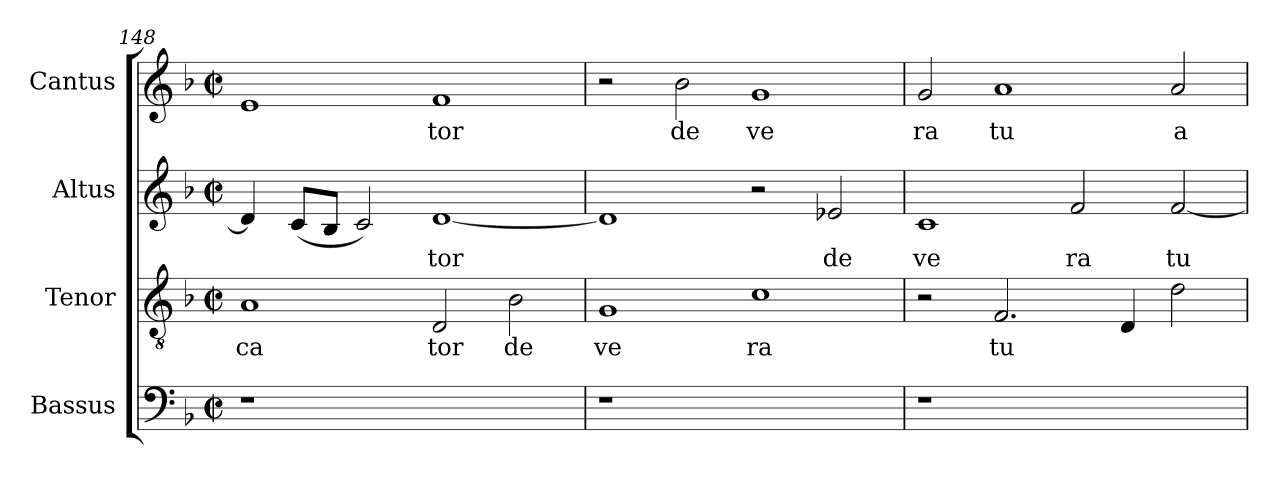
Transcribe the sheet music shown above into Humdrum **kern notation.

**kern	**kern	**text	**kern	**text	**kern	**text
*part4	*part3	*part3	*part2	*part2	*part1	*part1
*staff4	*staff3	*staff3	*staff2	*staff2	*staff1	*staff1
*I"Bassus	*I"Tenor	*	*I"Altus	*	*I"Cantus	*
*I'Bassus	*I'Tenor	*	*I'Altus	*	*I'Cantus	*
!!LO:LB:g=z
*clefF4	*clefGv2	*	*clefG2	*	*clefG2	*
*k[b-]	*k[b-]	*	*k[b-]	*	*k[b-]	*
*F:	*F:	*	*F:	*	*F:	*
*M2/2	*M2/2	*	*M2/2	*	*M2/2	*
*met(c|)	*met(c|)	*	*met(c|)	*	*met(c|)	*
=148	=148	=148	=148	=148	=148	=148
!	!	!LO:LY:b:cj	!	!LO:LY:b:cj	!	!LO:LY:b:cj
1r	1A	-ca	4d/]	.	1e	.
!	!	!	!	!LO:LY:b:cj	!	!
.	.	.	(<8c/L	.	.	.
!	!	!	!	!LO:LY:b:cj	!	!
.	.	.	8B-/J	.	.	.
!	!	!	!	!LO:LY:b:cj	!	!
.	.	.	2c/)	.	.	.
!	!	!LO:LY:b:cj	!	!LO:LY:b:cj	!	!LO:LY:b:cj
1ryy	2D/	tor	[<1d	tor	1f	tor
!	!	!LO:LY:b:cj	!	!	!	!
.	2B-\	de	.	.	.	.
=149	=149	=149	=149	=149	=149	=149
!	!	!LO:LY:b:cj	!	!LO:LY:b:cj	!	!
1r	1G	ve	1d]	.	2r	.
!	!	!	!	!	!	!LO:LY:b:cj
.	.	.	.	.	2b-\	de
!	!	!LO:LY:b:cj	!	!	!	!LO:LY:b:cj
1ryy	1c	ra	2r	.	1g	ve
!	!	!	!	!LO:LY:b:cj	!	!
.	.	.	2e-X/	de	.	.
=150	=150	=150	=150	=150	=150	=150
!	!	!	!	!LO:LY:b:cj	!	!LO:LY:b:cj
1r	2r	.	1c	ve	2g/	ra
!	!	!LO:LY:b:cj	!	!	!	!LO:LY:b:cj
.	2.F/	tu	.	.	1a	tu
!	!	!	!	!LO:LY:b:cj	!	!
1ryy	.	.	2f/	ra	.	.
!	!	!LO:LY:b:cj	!	!	!	!
.	4D/	.	.	.	.	.
!	!	!LO:LY:b:cj	!	!LO:LY:b:cj	!	!LO:LY:b:cj
.	2d\	.	[<2f/	tu	2a/	a
=	=	=	=	=	=	=
*-	*-	*-	*-	*-	*-	*-
